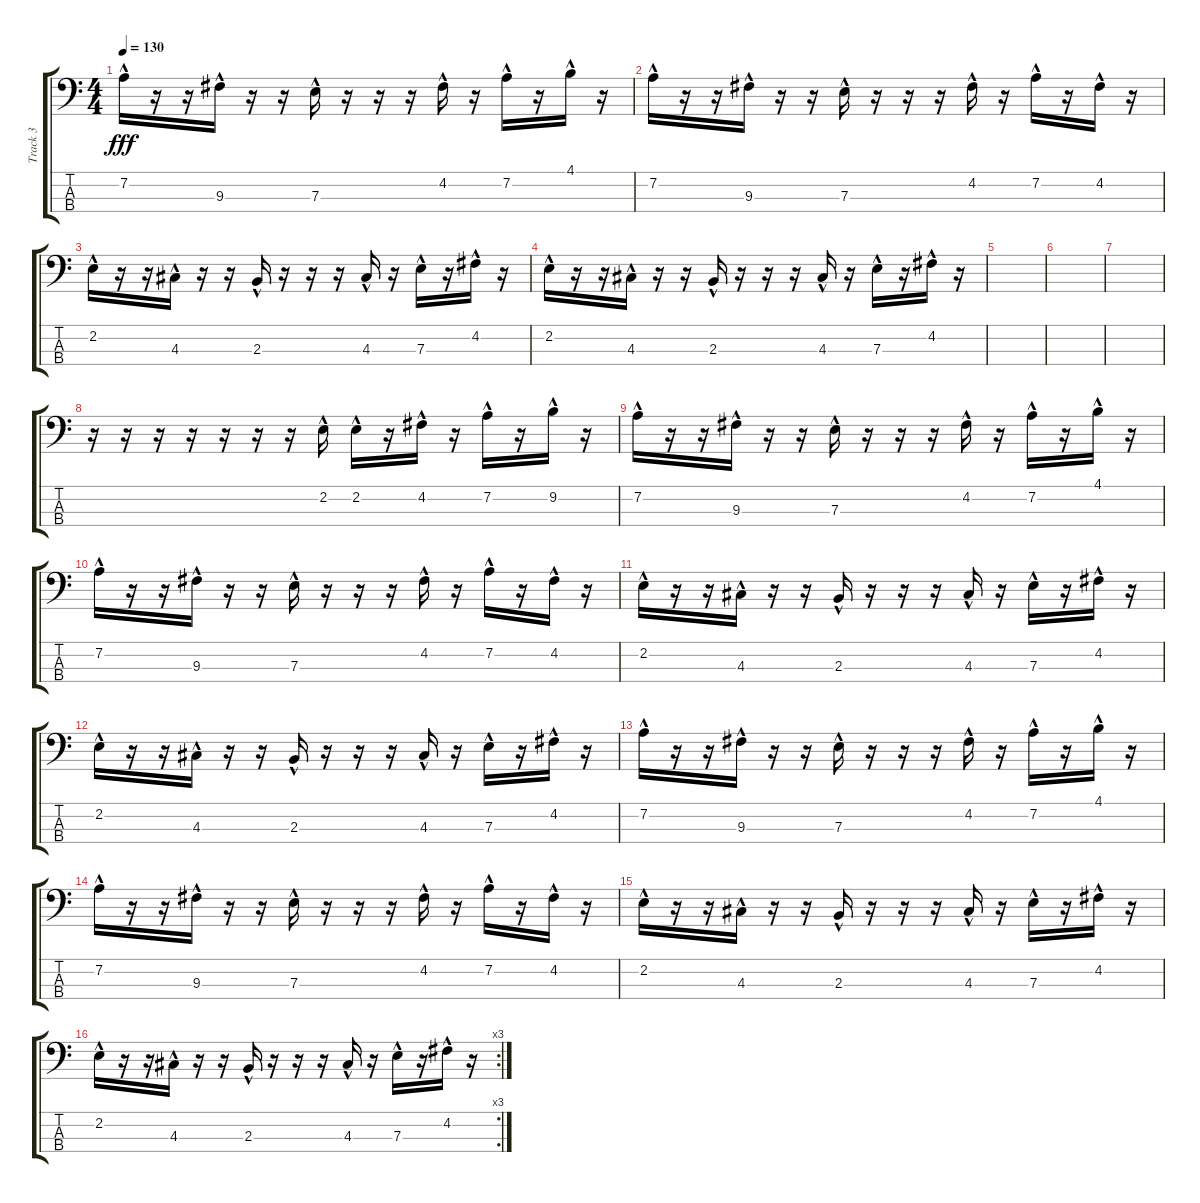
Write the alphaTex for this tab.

\track ("Track 3" "Track 3") {instrument electricbassfinger}
\staff {score tabs}
\tuning (G2 D2 A1 E1) {hide}
\ts (4 4)
\tempo 130
\clef f4
\ks c
7.2{hac}.16{dy fff} r.16 r.16 9.3{hac}.16 r.16 r.16 7.3{hac}.16 r.16 r.16 r.16 4.2{hac}.16 r.16 7.2{hac}.16 r.16 4.1{hac}.16 r.16 |
7.2{hac}.16 r.16 r.16 9.3{hac}.16 r.16 r.16 7.3{hac}.16 r.16 r.16 r.16 4.2{hac}.16 r.16 7.2{hac}.16 r.16 4.2{hac}.16 r.16 |
2.2{hac}.16 r.16 r.16 4.3{hac}.16 r.16 r.16 2.3{hac}.16 r.16 r.16 r.16 4.3{hac}.16 r.16 7.3{hac}.16 r.16 4.2{hac}.16 r.16 |
2.2{hac}.16 r.16 r.16 4.3{hac}.16 r.16 r.16 2.3{hac}.16 r.16 r.16 r.16 4.3{hac}.16 r.16 7.3{hac}.16 r.16 4.2{hac}.16 r.16 |
|
|
|
r.16 r.16 r.16 r.16 r.16 r.16 r.16 2.2{hac}.16 2.2{hac}.16 r.16 4.2{hac}.16 r.16 7.2{hac}.16 r.16 9.2{hac}.16 r.16 |
7.2{hac}.16 r.16 r.16 9.3{hac}.16 r.16 r.16 7.3{hac}.16 r.16 r.16 r.16 4.2{hac}.16 r.16 7.2{hac}.16 r.16 4.1{hac}.16 r.16 |
7.2{hac}.16 r.16 r.16 9.3{hac}.16 r.16 r.16 7.3{hac}.16 r.16 r.16 r.16 4.2{hac}.16 r.16 7.2{hac}.16 r.16 4.2{hac}.16 r.16 |
2.2{hac}.16 r.16 r.16 4.3{hac}.16 r.16 r.16 2.3{hac}.16 r.16 r.16 r.16 4.3{hac}.16 r.16 7.3{hac}.16 r.16 4.2{hac}.16 r.16 |
2.2{hac}.16 r.16 r.16 4.3{hac}.16 r.16 r.16 2.3{hac}.16 r.16 r.16 r.16 4.3{hac}.16 r.16 7.3{hac}.16 r.16 4.2{hac}.16 r.16 |
7.2{hac}.16 r.16 r.16 9.3{hac}.16 r.16 r.16 7.3{hac}.16 r.16 r.16 r.16 4.2{hac}.16 r.16 7.2{hac}.16 r.16 4.1{hac}.16 r.16 |
7.2{hac}.16 r.16 r.16 9.3{hac}.16 r.16 r.16 7.3{hac}.16 r.16 r.16 r.16 4.2{hac}.16 r.16 7.2{hac}.16 r.16 4.2{hac}.16 r.16 |
2.2{hac}.16 r.16 r.16 4.3{hac}.16 r.16 r.16 2.3{hac}.16 r.16 r.16 r.16 4.3{hac}.16 r.16 7.3{hac}.16 r.16 4.2{hac}.16 r.16 |
\rc 3
2.2{hac}.16 r.16 r.16 4.3{hac}.16 r.16 r.16 2.3{hac}.16 r.16 r.16 r.16 4.3{hac}.16 r.16 7.3{hac}.16 r.16 4.2{hac}.16 r.16
